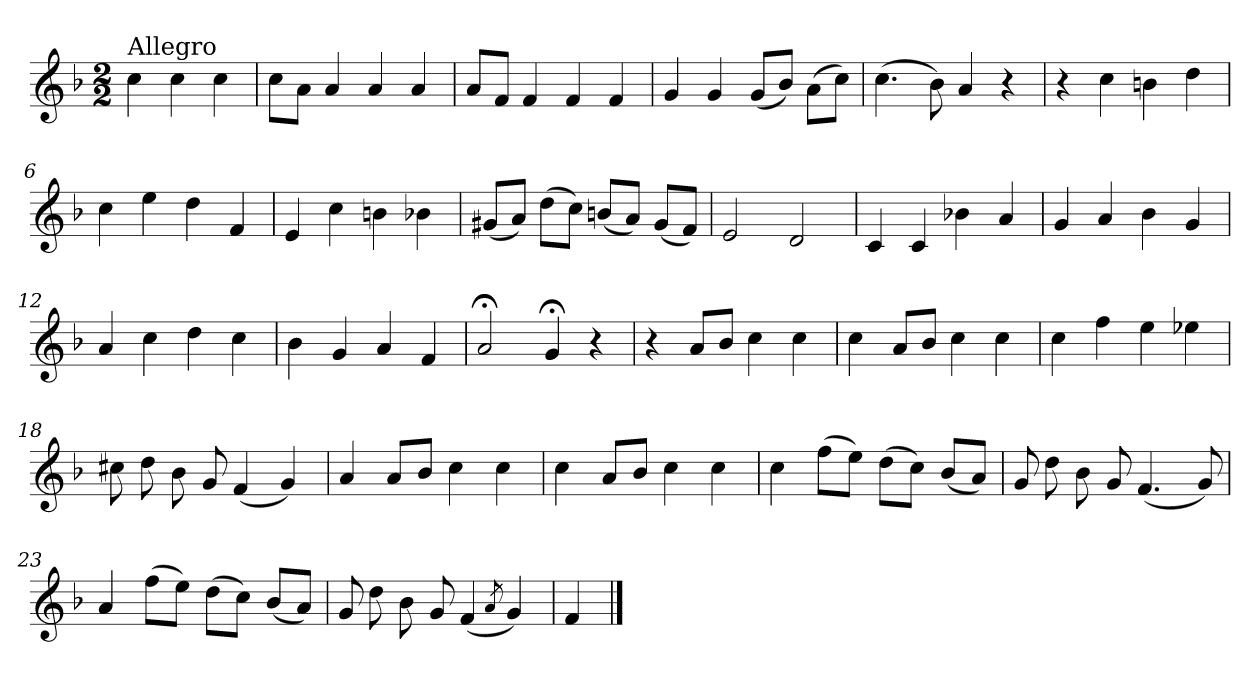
**kern
*part1
*staff1
*clefG2
*k[b-]
*F:
*M2/2
=
!LO:TX:a:t=Allegro
4cc\
4cc\
4cc\
=1
8cc\L
8a\J
4a/
4a/
4a/
=2
8a/L
8f/J
4f/
4f/
4f/
=3
4g/
4g/
(<8g/L
8b-/J)
(>8a\L
8cc\J)
=4
(>4.cc\
8b-\)
4a/
4r
!!LO:LB:g=z
=5
4r
4cc\
4bn\
4dd\
=6
4cc\
4ee\
4dd\
4f/
=7
4e/
4cc\
4bn\
4b-X\
=8
(<8g#X/L
8a/J)
(>8dd\L
8cc\J)
(<8bn/L
8a/J)
(<8g#/L
8f/J)
=9
2e/
2d/
=10
4c/
4c/
4b-X\
4a/
!!LO:LB:g=z
=11
4g/
4a/
4b-\
4g/
=12
4a/
4cc\
4dd\
4cc\
=13
4b-\
4g/
4a/
4f/
=14
2a;</
4g;</
4r
=15
4r
8a/L
8b-/J
4cc\
4cc\
=16
4cc\
8a/L
8b-/J
4cc\
4cc\
!!LO:LB:g=z
=17
4cc\
4ff\
4ee\
4ee-X\
=18
8cc#X\
8dd\
8b-\
8g/
(<4f/
4g/)
=19
4a/
8a/L
8b-/J
4cc\
4cc\
=20
4cc\
8a/L
8b-/J
4cc\
4cc\
=21
4cc\
(>8ff\L
8ee\J)
(>8dd\L
8cc\J)
(<8b-/L
8a/J)
!!LO:LB:g=z
=22
8g/
8dd\
8b-\
8g/
(<4.f/
8g/)
=23
4a/
(>8ff\L
8ee\J)
(>8dd\L
8cc\J)
(<8b-/L
8a/J)
=24
8g/
8dd\
8b-\
8g/
(<4f/
8qa/
4g/)
=25
4f/
==
*-
